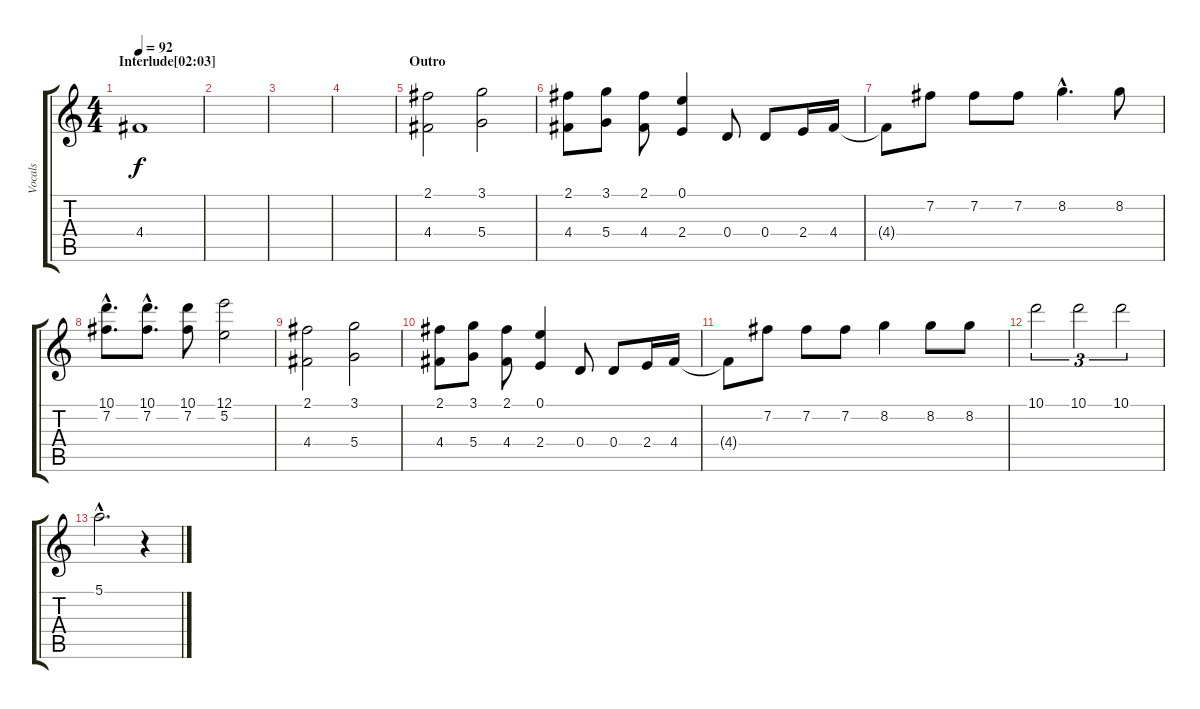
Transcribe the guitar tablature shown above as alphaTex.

\track ("Vocals" "Vocals") {instrument acousticguitarsteel}
\staff {score tabs}
\tuning (E4 B3 G3 D3 A2 E2) {hide}
\ts (4 4)
\section ("" "Interlude[02:03]")
\tempo 92
\clef g2
\ks c
4.4{t}.1{dy f} |
|
|
|
\section ("" "Outro")
(2.1 4.4).2 (3.1 5.4).2 |
(2.1 4.4).8 (3.1 5.4).8 (2.1 4.4).8 (0.1 2.4).4 0.4.8 0.4.8 2.4.16 4.4.16 |
4.4{t}.8 7.2.8 7.2.8 7.2.8 8.2{hac}.4{d} 8.2.8 |
(10.1{hac} 7.2{hac}).8{d} (10.1{hac} 7.2{hac}).8{d} (10.1 7.2).8 (12.1 5.2).2 |
(2.1 4.4).2 (3.1 5.4).2 |
(2.1 4.4).8 (3.1 5.4).8 (2.1 4.4).8 (0.1 2.4).4 0.4.8 0.4.8 2.4.16 4.4.16 |
4.4{t}.8 7.2.8 7.2.8 7.2.8 8.2.4 8.2.8 8.2.8 |
10.1.2{tu (3 2)} 10.1.2{tu (3 2)} 10.1.2{tu (3 2)} |
5.1{hac}.2{d} r.4
